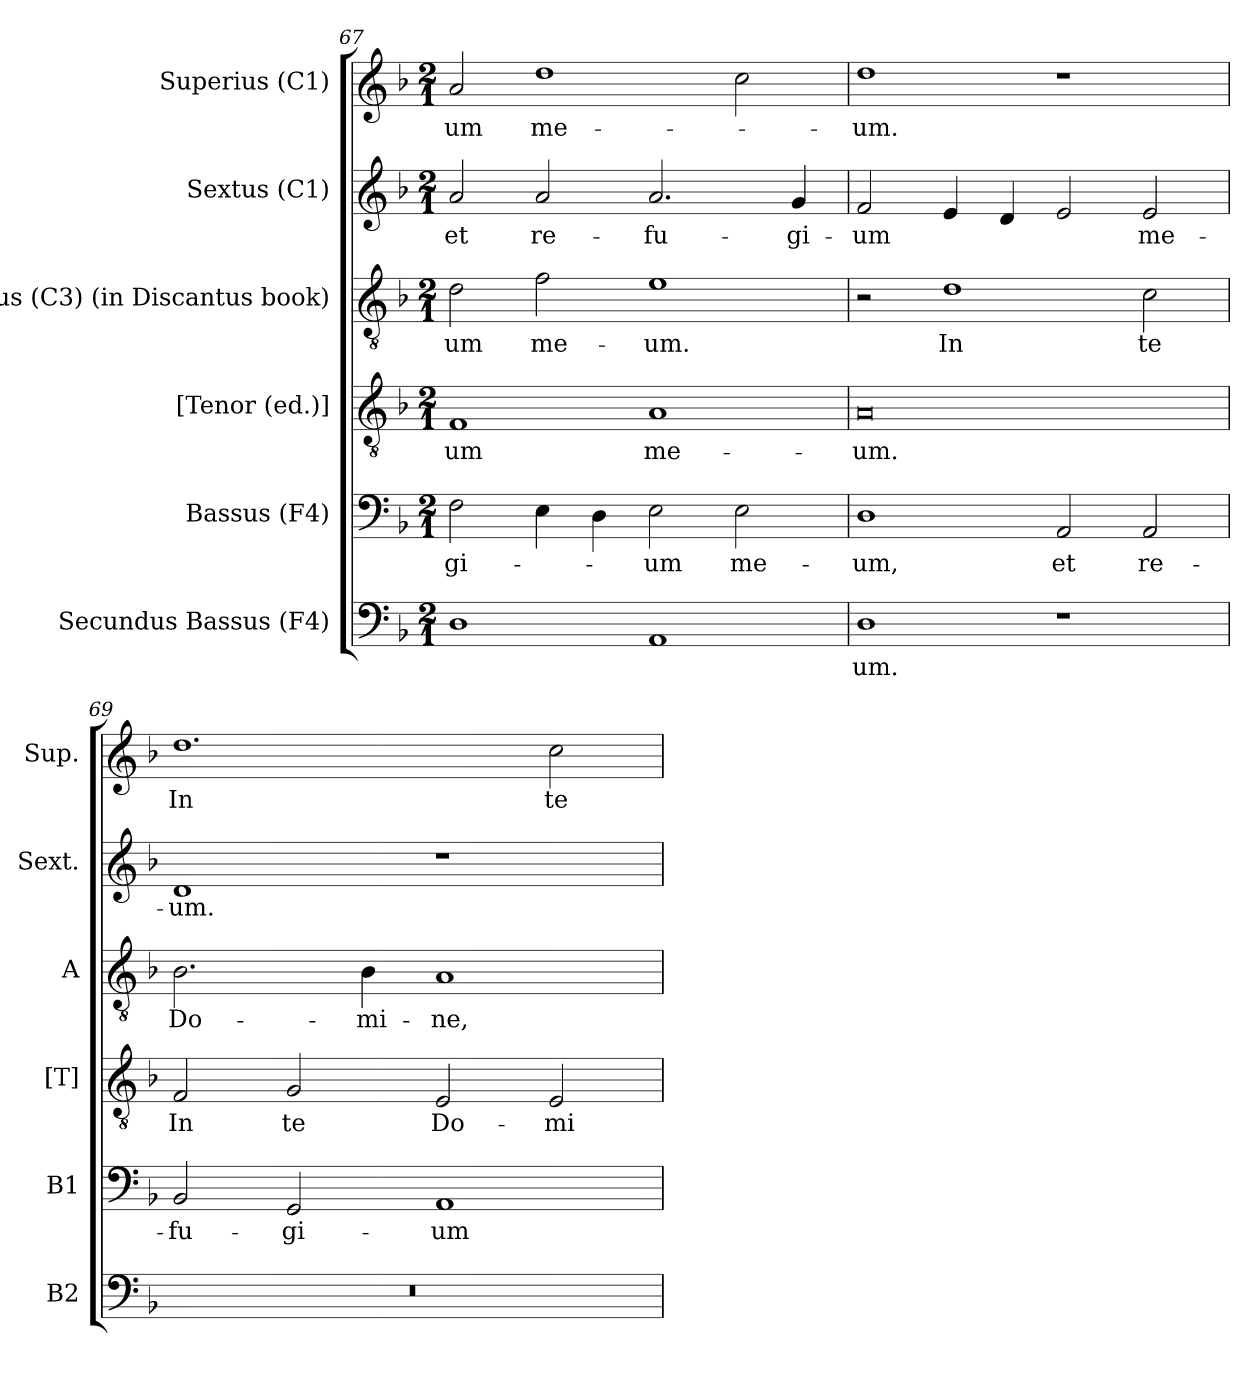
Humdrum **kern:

**kern	**text	**kern	**text	**kern	**text	**kern	**text	**kern	**text	**kern	**text
*part6	*part6	*part5	*part5	*part4	*part4	*part3	*part3	*part2	*part2	*part1	*part1
*staff6	*staff6	*staff5	*staff5	*staff4	*staff4	*staff3	*staff3	*staff2	*staff2	*staff1	*staff1
*I"Secundus Bassus (F4)	*	*I"Bassus (F4)	*	*I"[Tenor (ed.)]	*	*I"Altus (C3) (in Discantus book)	*	*I"Sextus (C1)	*	*I"Superius (C1)	*
*I'B2	*	*I'B1	*	*I'[T]	*	*I'A	*	*I'Sext.	*	*I'Sup.	*
*clefF4	*	*clefF4	*	*clefGv2	*	*clefGv2	*	*clefG2	*	*clefG2	*
*	*	*	*	*ITrd7c12	*	*	*	*	*	*	*
*k[b-]	*	*k[b-]	*	*k[b-]	*	*k[b-]	*	*k[b-]	*	*k[b-]	*
*F:	*	*F:	*	*F:	*	*F:	*	*F:	*	*F:	*
*M2/1	*	*M2/1	*	*M2/1	*	*M2/1	*	*M2/1	*	*M2/1	*
=67	=67	=67	=67	=67	=67	=67	=67	=67	=67	=67	=67
!	!	!	!LO:LY:b:color=#000000	!	!	!	!	!	!	!	!
!	!	!	!	!	!LO:LY:b:color=#000000	!	!	!	!	!	!
!	!	!	!	!	!	!	!LO:LY:b:color=#000000	!	!	!	!
!	!	!	!	!	!	!	!	!	!LO:LY:b:color=#000000	!	!
!	!	!	!	!	!	!	!	!	!	!	!LO:LY:b:color=#000000
1Di	.	2Fi\	-gi-	1FFi	-um	2di\	-um	2ai/	et	2ai/	-um
!	!	!	!	!	!	!	!LO:LY:b:color=#000000	!	!	!	!
!	!	!	!	!	!	!	!	!	!LO:LY:b:color=#000000	!	!
!	!	!	!	!	!	!	!	!	!	!	!LO:LY:b:color=#000000
.	.	4Ei\	.	.	.	2fi\	me-	2ai/	re-	1ddi	me-
.	.	4Di\	.	.	.	.	.	.	.	.	.
!	!	!	!LO:LY:b:color=#000000	!	!	!	!	!	!	!	!
!	!	!	!	!	!LO:LY:b:color=#000000	!	!	!	!	!	!
!	!	!	!	!	!	!	!LO:LY:b:color=#000000	!	!	!	!
!	!	!	!	!	!	!	!	!	!LO:LY:b:color=#000000	!	!
1AAi	.	2Ei\	-um	1AAi	me-	1ei	-um.	2.ai/	-fu-	.	.
!	!	!	!LO:LY:b:color=#000000	!	!	!	!	!	!	!	!
.	.	2Ei\	me-	.	.	.	.	.	.	2cci\	.
!	!	!	!	!	!	!	!	!	!LO:LY:b:color=#000000	!	!
.	.	.	.	.	.	.	.	4gi/	-gi-	.	.
=68	=68	=68	=68	=68	=68	=68	=68	=68	=68	=68	=68
!	!LO:LY:b:color=#000000	!	!	!	!	!	!	!	!	!	!
!	!	!	!LO:LY:b:color=#000000	!	!	!	!	!	!	!	!
!	!	!	!	!	!LO:LY:b:color=#000000	!	!	!	!	!	!
!	!	!	!	!	!	!	!	!	!LO:LY:b:color=#000000	!	!
!	!	!	!	!	!	!	!	!	!	!	!LO:LY:b:color=#000000
1Di	-um.	1Di	-um,	0AAi	-um.	2r	.	2fi/	-um	1ddi	-um.
!	!	!	!	!	!	!	!LO:LY:b:color=#000000	!	!	!	!
.	.	.	.	.	.	1di	In	4ei/	.	.	.
.	.	.	.	.	.	.	.	4di/	.	.	.
!	!	!	!LO:LY:b:color=#000000	!	!	!	!	!	!	!	!
1r	.	2AAi/	et	.	.	.	.	2ei/	.	1r	.
!	!	!	!LO:LY:b:color=#000000	!	!	!	!	!	!	!	!
!	!	!	!	!	!	!	!LO:LY:b:color=#000000	!	!	!	!
!	!	!	!	!	!	!	!	!	!LO:LY:b:color=#000000	!	!
.	.	2AAi/	re-	.	.	2ci\	te	2ei/	me-	.	.
=69	=69	=69	=69	=69	=69	=69	=69	=69	=69	=69	=69
!LO:N:vis=1	!	!	!	!	!	!	!	!	!	!	!
!	!	!	!LO:LY:b:color=#000000	!	!	!	!	!	!	!	!
!	!	!	!	!	!LO:LY:b:color=#000000	!	!	!	!	!	!
!	!	!	!	!	!	!	!LO:LY:b:color=#000000	!	!	!	!
!	!	!	!	!	!	!	!	!	!LO:LY:b:color=#000000	!	!
!	!	!	!	!	!	!	!	!	!	!	!LO:LY:b:color=#000000
0r	.	2BB-i/	-fu-	2FFi/	In	2.B-i\	Do-	1di	-um.	1.ddi	In
!	!	!	!LO:LY:b:color=#000000	!	!	!	!	!	!	!	!
!	!	!	!	!	!LO:LY:b:color=#000000	!	!	!	!	!	!
.	.	2GGi/	-gi-	2GGi/	te	.	.	.	.	.	.
!	!	!	!	!	!	!	!LO:LY:b:color=#000000	!	!	!	!
.	.	.	.	.	.	4B-i\	-mi-	.	.	.	.
!	!	!	!LO:LY:b:color=#000000	!	!	!	!	!	!	!	!
!	!	!	!	!	!LO:LY:b:color=#000000	!	!	!	!	!	!
!	!	!	!	!	!	!	!LO:LY:b:color=#000000	!	!	!	!
.	.	1AAi	-um	2EEi/	Do-	1Ai	-ne,	1r	.	.	.
!	!	!	!	!	!LO:LY:b:color=#000000	!	!	!	!	!	!
!	!	!	!	!	!	!	!	!	!	!	!LO:LY:b:color=#000000
.	.	.	.	2EEi/	-mi-	.	.	.	.	2cci\	te
=	=	=	=	=	=	=	=	=	=	=	=
*-	*-	*-	*-	*-	*-	*-	*-	*-	*-	*-	*-
